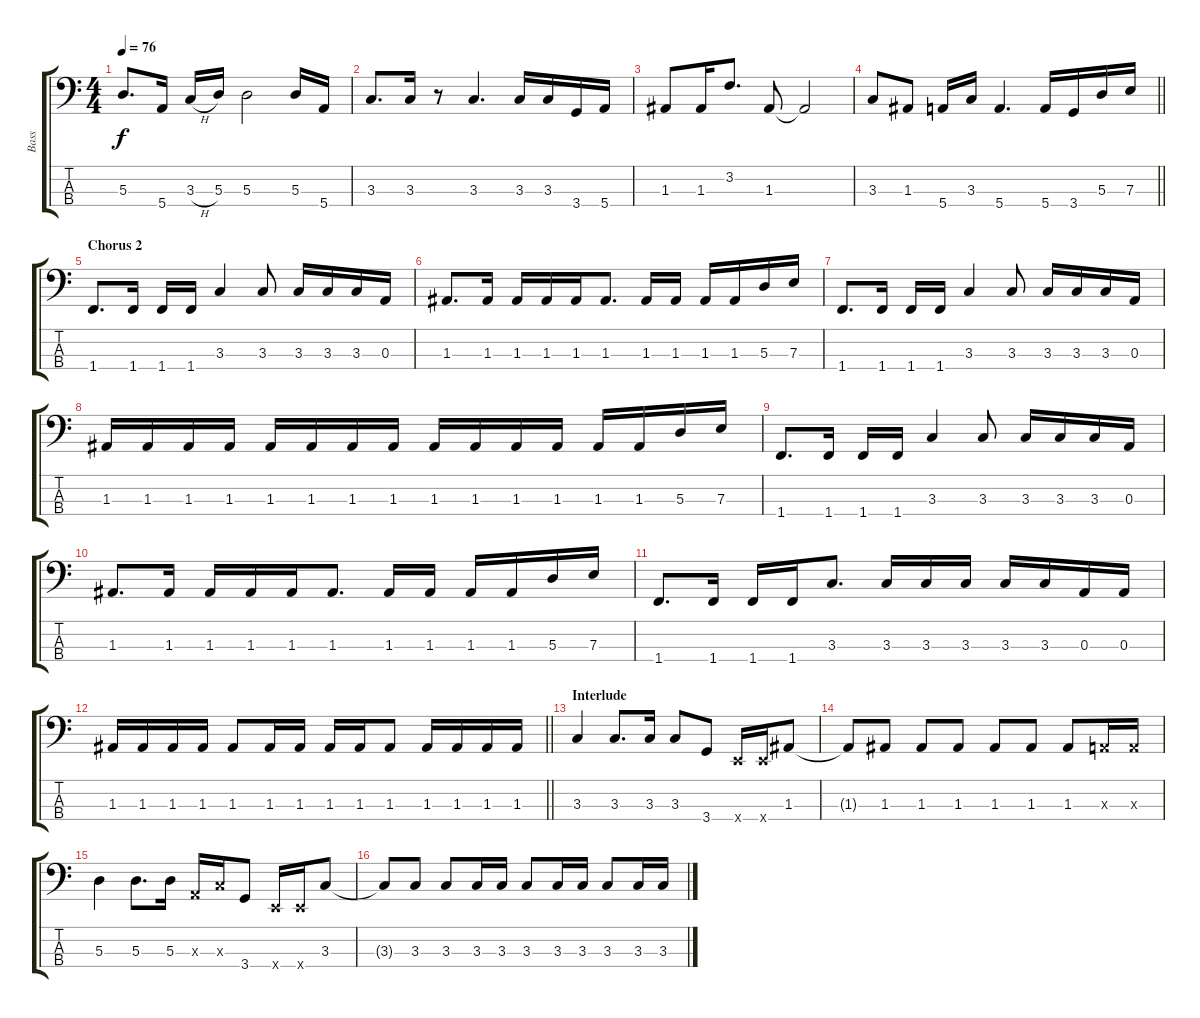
\track ("Bass" "Bass") {instrument electricbassfinger}
\staff {score tabs}
\tuning (G2 D2 A1 E1) {hide}
\ts (4 4)
\tempo 76
\clef f4
\ks c
5.3.8{d dy f} 5.4.16 3.3{h}.16 5.3.16 5.3.2 5.3.16 5.4.16 |
3.3.8{d} 3.3.16 r.8 3.3.4{d} 3.3.16 3.3.16 3.4.16 5.4.16 |
1.3.8 1.3.16 3.2.8{d} 1.3.8 1.3{t}.2 |
\barLineRight lightlight
3.3.8 1.3.8 5.4.16 3.3.16 5.4.4{d} 5.4.16 3.4.16 5.3.16 7.3.16 |
\section ("" "Chorus 2")
1.4.8{d} 1.4.16 1.4.16 1.4.16 3.3.4 3.3.8 3.3.16 3.3.16 3.3.16 0.3.16 |
1.3.8{d} 1.3.16 1.3.16 1.3.16 1.3.16 1.3.8{d} 1.3.16 1.3.16 1.3.16 1.3.16 5.3.16 7.3.16 |
1.4.8{d} 1.4.16 1.4.16 1.4.16 3.3.4 3.3.8 3.3.16 3.3.16 3.3.16 0.3.16 |
1.3.16 1.3.16 1.3.16 1.3.16 1.3.16 1.3.16 1.3.16 1.3.16 1.3.16 1.3.16 1.3.16 1.3.16 1.3.16 1.3.16 5.3.16 7.3.16 |
1.4.8{d} 1.4.16 1.4.16 1.4.16 3.3.4 3.3.8 3.3.16 3.3.16 3.3.16 0.3.16 |
1.3.8{d} 1.3.16 1.3.16 1.3.16 1.3.16 1.3.8{d} 1.3.16 1.3.16 1.3.16 1.3.16 5.3.16 7.3.16 |
1.4.8{d} 1.4.16 1.4.16 1.4.16 3.3.8{d} 3.3.16 3.3.16 3.3.16 3.3.16 3.3.16 0.3.16 0.3.16 |
\barLineRight lightlight
1.3.16 1.3.16 1.3.16 1.3.16 1.3.8 1.3.16 1.3.16 1.3.16 1.3.16 1.3.8 1.3.16 1.3.16 1.3.16 1.3.16 |
\section ("" "Interlude")
3.3.4 3.3.8{d} 3.3.16 3.3.8 3.4.8 0.4{x}.16 0.4{x}.16 1.3.8 |
1.3{t}.8 1.3.8 1.3.8 1.3.8 1.3.8 1.3.8 1.3.8 0.3{x}.16 0.3{x}.16 |
5.3.4 5.3.8{d} 5.3.16 0.3{x}.16 3.3{x}.16 3.4.8 0.4{x}.16 0.4{x}.16 3.3.8 |
3.3{t}.8 3.3.8 3.3.8 3.3.16 3.3.16 3.3.8 3.3.16 3.3.16 3.3.8 3.3.16 3.3.16
